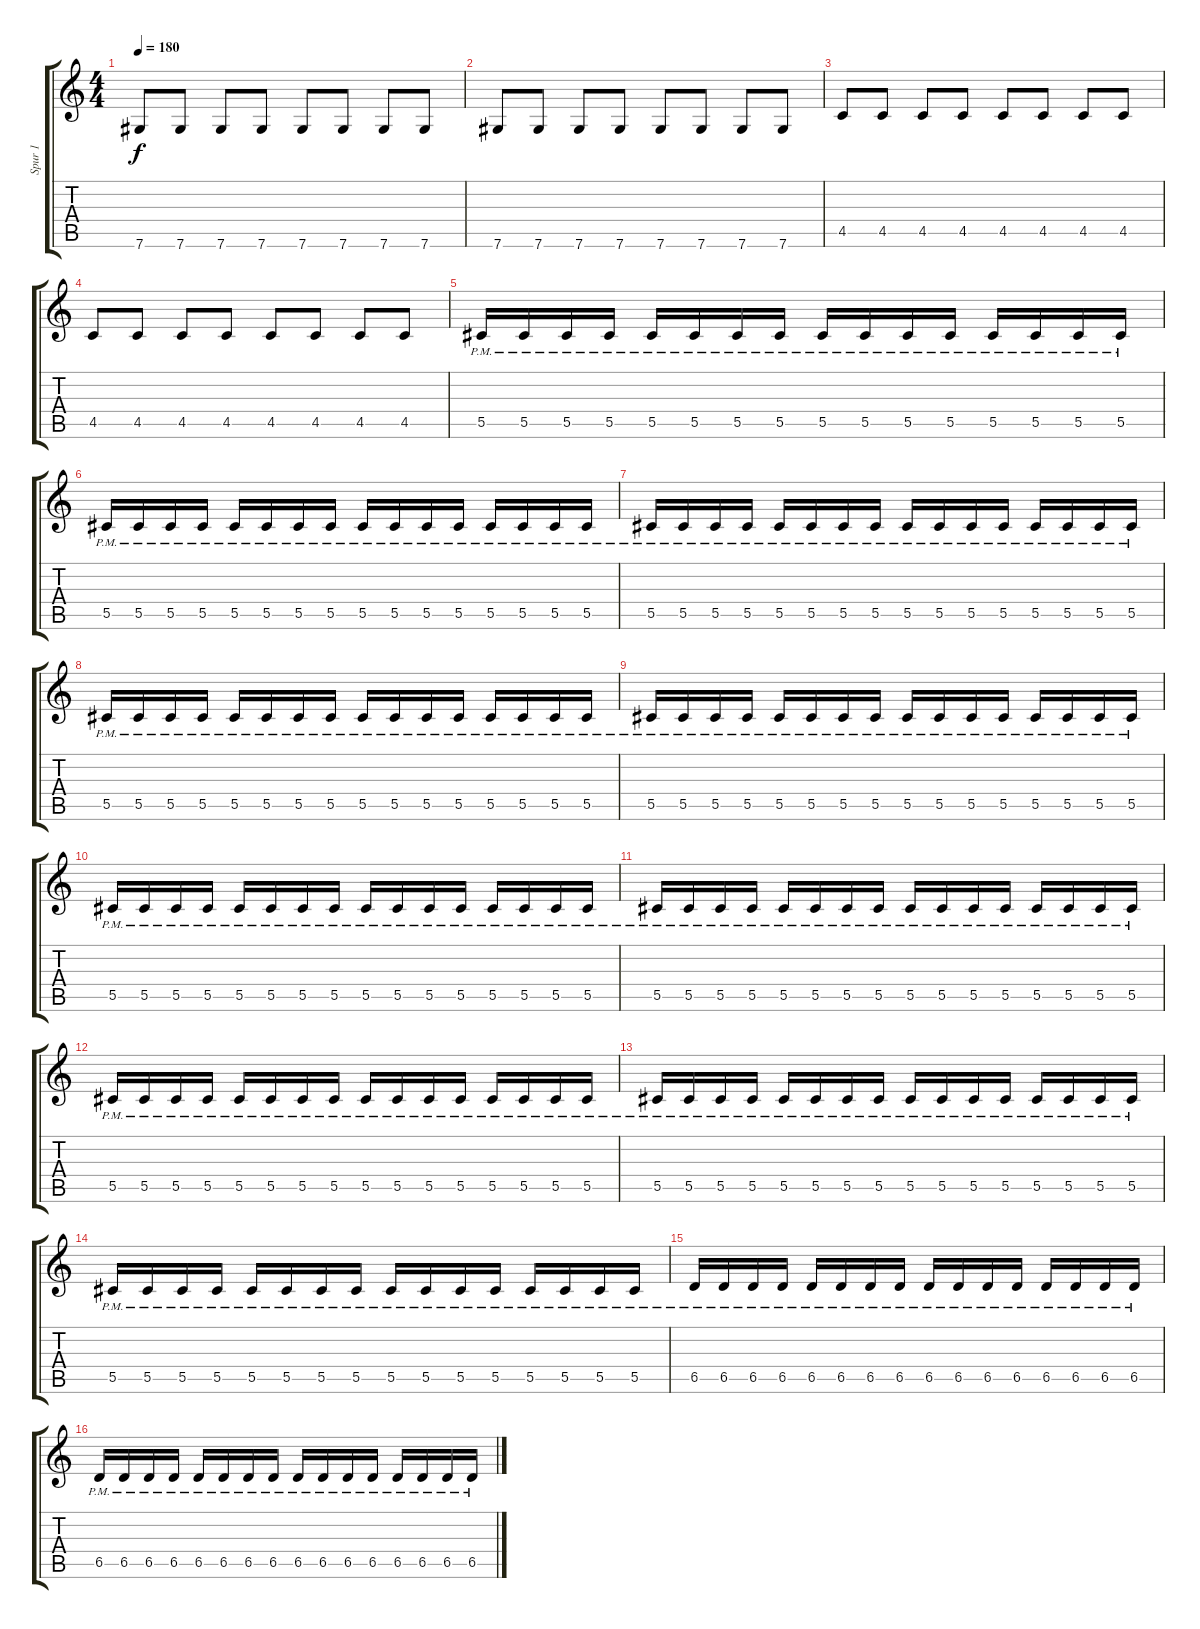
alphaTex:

\track ("Spur 1" "Spur 1") {instrument electricbassfinger}
\staff {score tabs}
\tuning (Eb4 Bb3 Gb3 Db3 Ab2 Db2) {hide}
\ts (4 4)
\tempo 180
\clef g2
\ks c
7.6.8{dy f} 7.6.8 7.6.8 7.6.8 7.6.8 7.6.8 7.6.8 7.6.8 |
7.6.8 7.6.8 7.6.8 7.6.8 7.6.8 7.6.8 7.6.8 7.6.8 |
4.5.8 4.5.8 4.5.8 4.5.8 4.5.8 4.5.8 4.5.8 4.5.8 |
4.5.8 4.5.8 4.5.8 4.5.8 4.5.8 4.5.8 4.5.8 4.5.8 |
5.5{pm}.16 5.5{pm}.16 5.5{pm}.16 5.5{pm}.16 5.5{pm}.16 5.5{pm}.16 5.5{pm}.16 5.5{pm}.16 5.5{pm}.16 5.5{pm}.16 5.5{pm}.16 5.5{pm}.16 5.5{pm}.16 5.5{pm}.16 5.5{pm}.16 5.5{pm}.16 |
5.5{pm}.16 5.5{pm}.16 5.5{pm}.16 5.5{pm}.16 5.5{pm}.16 5.5{pm}.16 5.5{pm}.16 5.5{pm}.16 5.5{pm}.16 5.5{pm}.16 5.5{pm}.16 5.5{pm}.16 5.5{pm}.16 5.5{pm}.16 5.5{pm}.16 5.5{pm}.16 |
5.5{pm}.16 5.5{pm}.16 5.5{pm}.16 5.5{pm}.16 5.5{pm}.16 5.5{pm}.16 5.5{pm}.16 5.5{pm}.16 5.5{pm}.16 5.5{pm}.16 5.5{pm}.16 5.5{pm}.16 5.5{pm}.16 5.5{pm}.16 5.5{pm}.16 5.5{pm}.16 |
5.5{pm}.16 5.5{pm}.16 5.5{pm}.16 5.5{pm}.16 5.5{pm}.16 5.5{pm}.16 5.5{pm}.16 5.5{pm}.16 5.5{pm}.16 5.5{pm}.16 5.5{pm}.16 5.5{pm}.16 5.5{pm}.16 5.5{pm}.16 5.5{pm}.16 5.5{pm}.16 |
5.5{pm}.16 5.5{pm}.16 5.5{pm}.16 5.5{pm}.16 5.5{pm}.16 5.5{pm}.16 5.5{pm}.16 5.5{pm}.16 5.5{pm}.16 5.5{pm}.16 5.5{pm}.16 5.5{pm}.16 5.5{pm}.16 5.5{pm}.16 5.5{pm}.16 5.5{pm}.16 |
5.5{pm}.16 5.5{pm}.16 5.5{pm}.16 5.5{pm}.16 5.5{pm}.16 5.5{pm}.16 5.5{pm}.16 5.5{pm}.16 5.5{pm}.16 5.5{pm}.16 5.5{pm}.16 5.5{pm}.16 5.5{pm}.16 5.5{pm}.16 5.5{pm}.16 5.5{pm}.16 |
5.5{pm}.16 5.5{pm}.16 5.5{pm}.16 5.5{pm}.16 5.5{pm}.16 5.5{pm}.16 5.5{pm}.16 5.5{pm}.16 5.5{pm}.16 5.5{pm}.16 5.5{pm}.16 5.5{pm}.16 5.5{pm}.16 5.5{pm}.16 5.5{pm}.16 5.5{pm}.16 |
5.5{pm}.16 5.5{pm}.16 5.5{pm}.16 5.5{pm}.16 5.5{pm}.16 5.5{pm}.16 5.5{pm}.16 5.5{pm}.16 5.5{pm}.16 5.5{pm}.16 5.5{pm}.16 5.5{pm}.16 5.5{pm}.16 5.5{pm}.16 5.5{pm}.16 5.5{pm}.16 |
5.5{pm}.16 5.5{pm}.16 5.5{pm}.16 5.5{pm}.16 5.5{pm}.16 5.5{pm}.16 5.5{pm}.16 5.5{pm}.16 5.5{pm}.16 5.5{pm}.16 5.5{pm}.16 5.5{pm}.16 5.5{pm}.16 5.5{pm}.16 5.5{pm}.16 5.5{pm}.16 |
5.5{pm}.16 5.5{pm}.16 5.5{pm}.16 5.5{pm}.16 5.5{pm}.16 5.5{pm}.16 5.5{pm}.16 5.5{pm}.16 5.5{pm}.16 5.5{pm}.16 5.5{pm}.16 5.5{pm}.16 5.5{pm}.16 5.5{pm}.16 5.5{pm}.16 5.5{pm}.16 |
6.5{pm}.16 6.5{pm}.16 6.5{pm}.16 6.5{pm}.16 6.5{pm}.16 6.5{pm}.16 6.5{pm}.16 6.5{pm}.16 6.5{pm}.16 6.5{pm}.16 6.5{pm}.16 6.5{pm}.16 6.5{pm}.16 6.5{pm}.16 6.5{pm}.16 6.5{pm}.16 |
6.5{pm}.16 6.5{pm}.16 6.5{pm}.16 6.5{pm}.16 6.5{pm}.16 6.5{pm}.16 6.5{pm}.16 6.5{pm}.16 6.5{pm}.16 6.5{pm}.16 6.5{pm}.16 6.5{pm}.16 6.5{pm}.16 6.5{pm}.16 6.5{pm}.16 6.5{pm}.16
